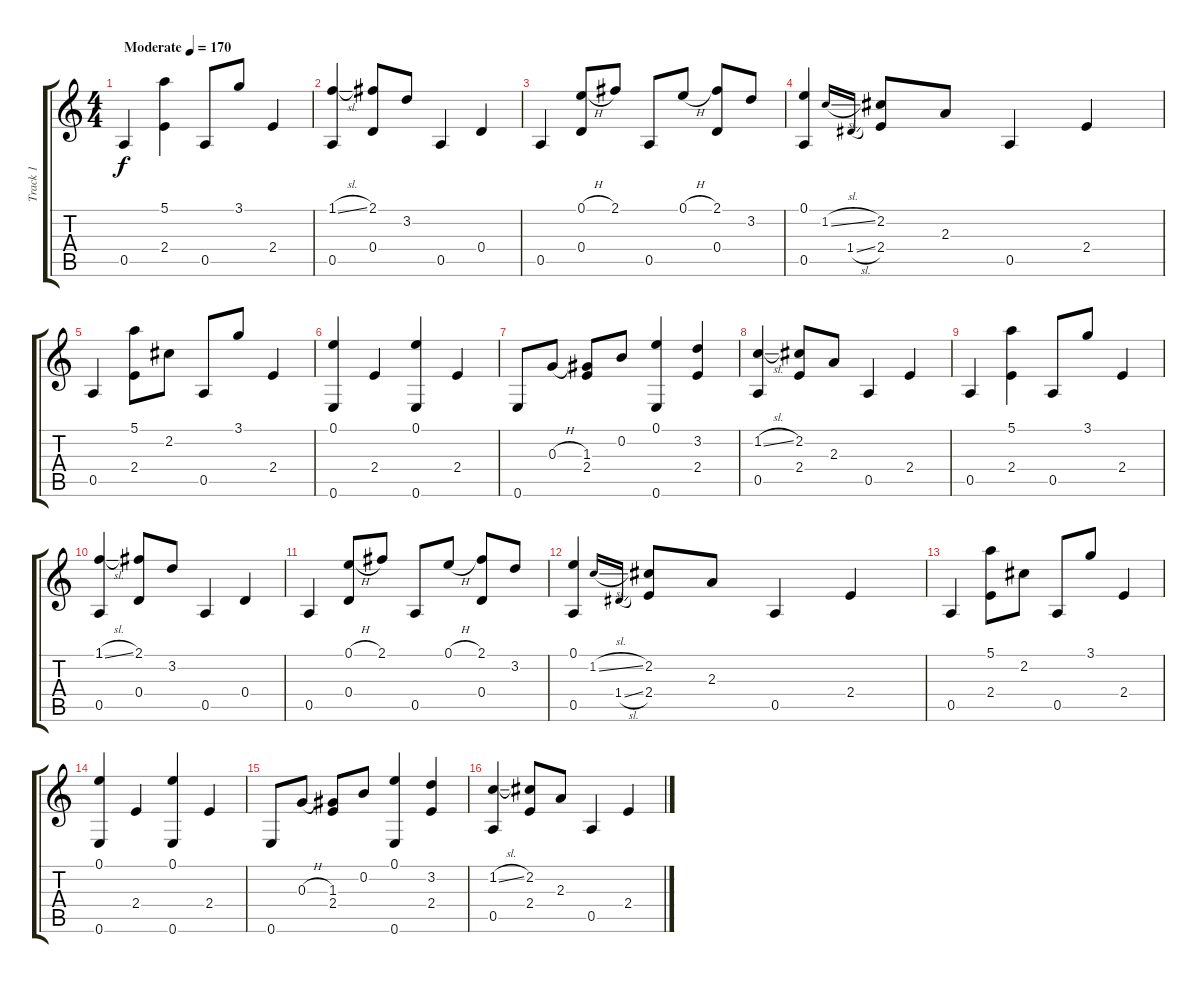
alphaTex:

\track ("Track 1" "Track 1") {instrument acousticguitarsteel}
\staff {score tabs}
\tuning (E4 B3 G3 D3 A2 E2) {hide}
\ts (4 4)
\tempo (170 "Moderate")
\clef g2
\ks c
0.5.4{dy f instrument acousticguitarsteel} (5.1 2.4).4 0.5.8 3.1.8 2.4.4 |
(1.1{sl} 0.5).4 (2.1 0.4).8 3.2.8 0.5.4 0.4.4 |
0.5.4 (0.1{h} 0.4).8 2.1.8 0.5.8 0.1{h}.8 (2.1 0.4).8 3.2.8 |
(0.1 0.5).4 1.2{sl}.16{gr onbeat} 1.4{sl}.16{gr onbeat} (2.2 2.4).8 2.3.8 0.5.4 2.4.4 |
0.5.4 (5.1 2.4).8 2.2.8 0.5.8 3.1.8 2.4.4 |
(0.1 0.6).4 2.4.4 (0.1 0.6).4 2.4.4 |
0.6.8 0.3{h}.8 (1.3 2.4).8 0.2.8 (0.1 0.6).4 (3.2 2.4).4 |
(1.2{sl} 0.5).4 (2.2 2.4).8 2.3.8 0.5.4 2.4.4 |
0.5.4 (5.1 2.4).4 0.5.8 3.1.8 2.4.4 |
(1.1{sl} 0.5).4 (2.1 0.4).8 3.2.8 0.5.4 0.4.4 |
0.5.4 (0.1{h} 0.4).8 2.1.8 0.5.8 0.1{h}.8 (2.1 0.4).8 3.2.8 |
(0.1 0.5).4 1.2{sl}.16{gr onbeat} 1.4{sl}.16{gr onbeat} (2.2 2.4).8 2.3.8 0.5.4 2.4.4 |
0.5.4 (5.1 2.4).8 2.2.8 0.5.8 3.1.8 2.4.4 |
(0.1 0.6).4 2.4.4 (0.1 0.6).4 2.4.4 |
0.6.8 0.3{h}.8 (1.3 2.4).8 0.2.8 (0.1 0.6).4 (3.2 2.4).4 |
(1.2{sl} 0.5).4 (2.2 2.4).8 2.3.8 0.5.4 2.4.4
